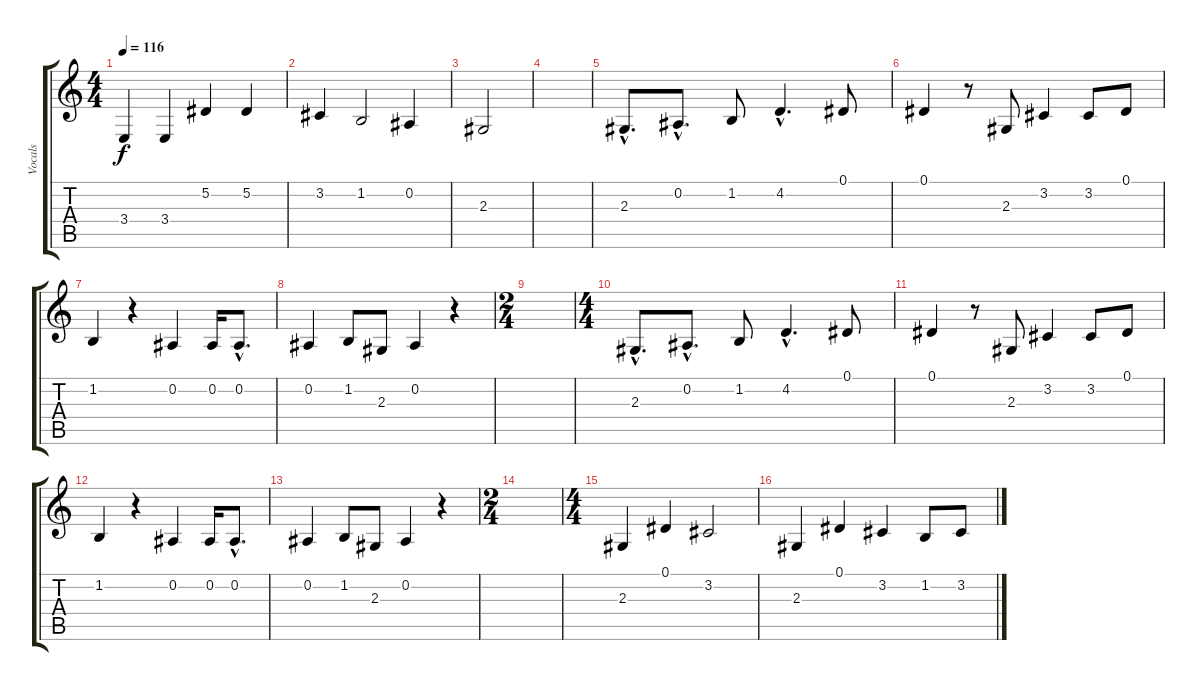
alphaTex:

\track ("Vocals" "Vocals") {instrument violin}
\staff {score tabs}
\tuning (Eb4 Bb3 Gb3 Db3 Ab2 Eb2) {hide}
\ts (4 4)
\tempo 116
\clef g2
\ks c
3.4.4{dy f} 3.4.4 5.2.4 5.2.4 |
3.2.4 1.2.2 0.2.4 |
2.3.2 |
|
2.3{hac}.8{d} 0.2{hac}.8{d} 1.2.8 4.2{hac}.4{d} 0.1.8 |
0.1.4 r.8 2.3.8 3.2.4 3.2.8 0.1.8 |
1.2.4 r.4 0.2.4 0.2.16 0.2{hac}.8{d} |
0.2.4 1.2.8 2.3.8 0.2.4 r.4 |
\ts (2 4)
|
\ts (4 4)
2.3{hac}.8{d} 0.2{hac}.8{d} 1.2.8 4.2{hac}.4{d} 0.1.8 |
0.1.4 r.8 2.3.8 3.2.4 3.2.8 0.1.8 |
1.2.4 r.4 0.2.4 0.2.16 0.2{hac}.8{d} |
0.2.4 1.2.8 2.3.8 0.2.4 r.4 |
\ts (2 4)
|
\ts (4 4)
2.3.4 0.1.4 3.2.2 |
2.3.4 0.1.4 3.2.4 1.2.8 3.2.8
